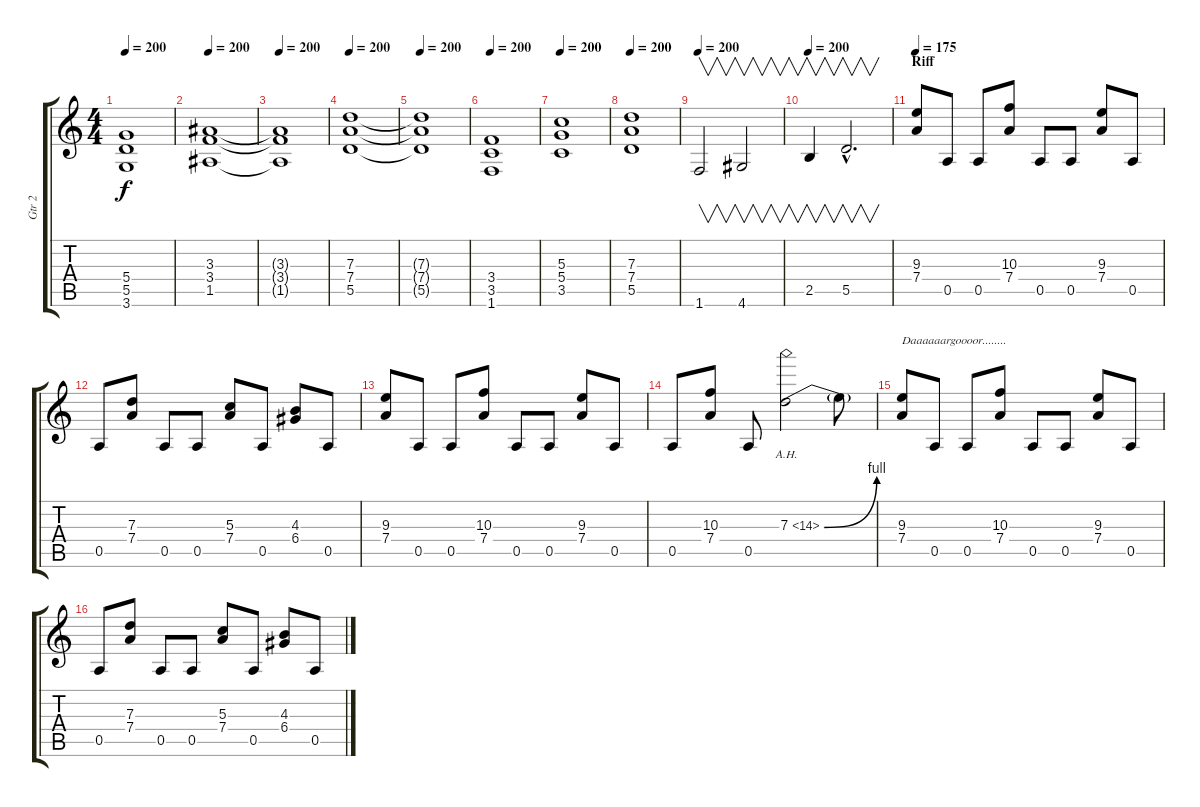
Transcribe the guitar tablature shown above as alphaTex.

\track ("Gtr 2" "Gtr 2") {instrument overdrivenguitar}
\staff {score tabs}
\tuning (E4 B3 G3 D3 A2 E2) {hide}
\ts (4 4)
\tempo 200
\clef g2
\ks c
(5.4{t} 5.5{t} 3.6{t}).1{dy f} |
\tempo 200
(3.3 3.4 1.5).1 |
\tempo 200
(3.3{t} 3.4{t} 1.5{t}).1 |
\tempo 200
(7.3 7.4 5.5).1 |
\tempo 200
(7.3{t} 7.4{t} 5.5{t}).1 |
\tempo 200
(3.4 3.5 1.6).1 |
\tempo 200
(5.3 5.4 3.5).1 |
\tempo 200
(7.3 7.4 5.5).1 |
\tempo 200
1.6.2{v} 4.6.2{v} |
\tempo 200
2.5.4{v} 5.5{hac}.2{v d} |
\section ("" "Riff")
\tempo 175
(9.3 7.4).8 0.5.8 0.5.8 (10.3 7.4).8 0.5.8 0.5.8 (9.3 7.4).8 0.5.8 |
0.5.8 (7.3 7.4).8 0.5.8 0.5.8 (5.3 7.4).8 0.5.8 (4.3 6.4).8 0.5.8 |
(9.3 7.4).8 0.5.8 0.5.8 (10.3 7.4).8 0.5.8 0.5.8 (9.3 7.4).8 0.5.8 |
0.5.8 (10.3 7.4).8 0.5.8 7.3{be (bend 0 0 60 4) ah 7}.2 7.3{t}.8 |
(9.3 7.4).8{txt "Daaaaaargoooor........"} 0.5.8 0.5.8 (10.3 7.4).8 0.5.8 0.5.8 (9.3 7.4).8 0.5.8 |
0.5.8 (7.3 7.4).8 0.5.8 0.5.8 (5.3 7.4).8 0.5.8 (4.3 6.4).8 0.5.8
